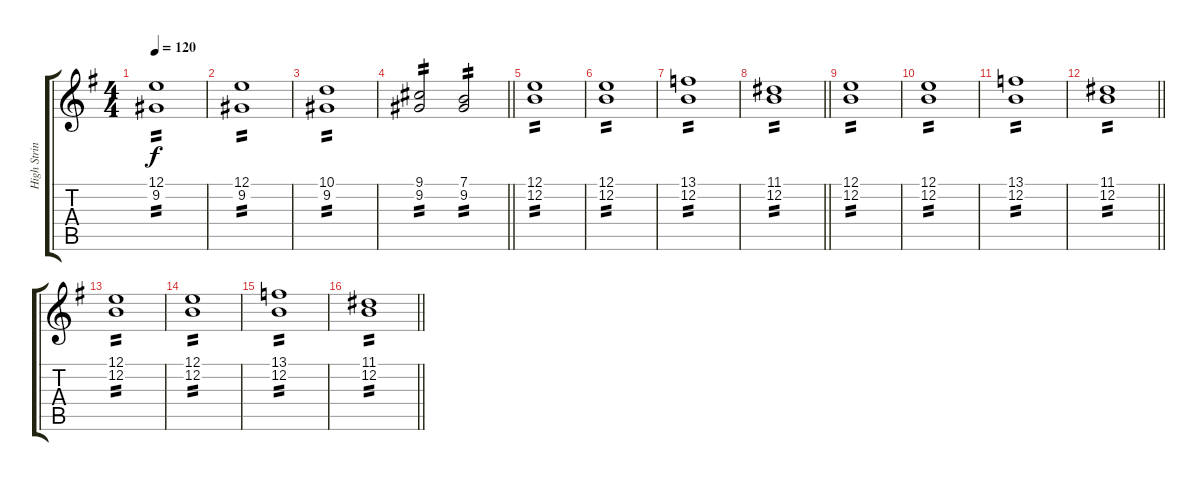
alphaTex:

\track ("High Strings Standard" "High Strin") {instrument stringensemble1}
\staff {score tabs}
\tuning (E4 B3 G3 D3 A2 E2) {hide}
\ts (4 4)
\tempo 120
\clef g2
\ks eminor
(12.1 9.2).1{tp 2 dy f} |
(12.1 9.2).1{tp 2} |
(10.1 9.2).1{tp 2} |
\barLineRight lightlight
(9.1 9.2).2{tp 2} (7.1 9.2).2{tp 2} |
(12.1 12.2).1{tp 2} |
(12.1 12.2).1{tp 2} |
(13.1 12.2).1{tp 2} |
\barLineRight lightlight
(11.1 12.2).1{tp 2} |
(12.1 12.2).1{tp 2} |
(12.1 12.2).1{tp 2} |
(13.1 12.2).1{tp 2} |
\barLineRight lightlight
(11.1 12.2).1{tp 2} |
(12.1 12.2).1{tp 2} |
(12.1 12.2).1{tp 2} |
(13.1 12.2).1{tp 2} |
\barLineRight lightlight
(11.1 12.2).1{tp 2}
